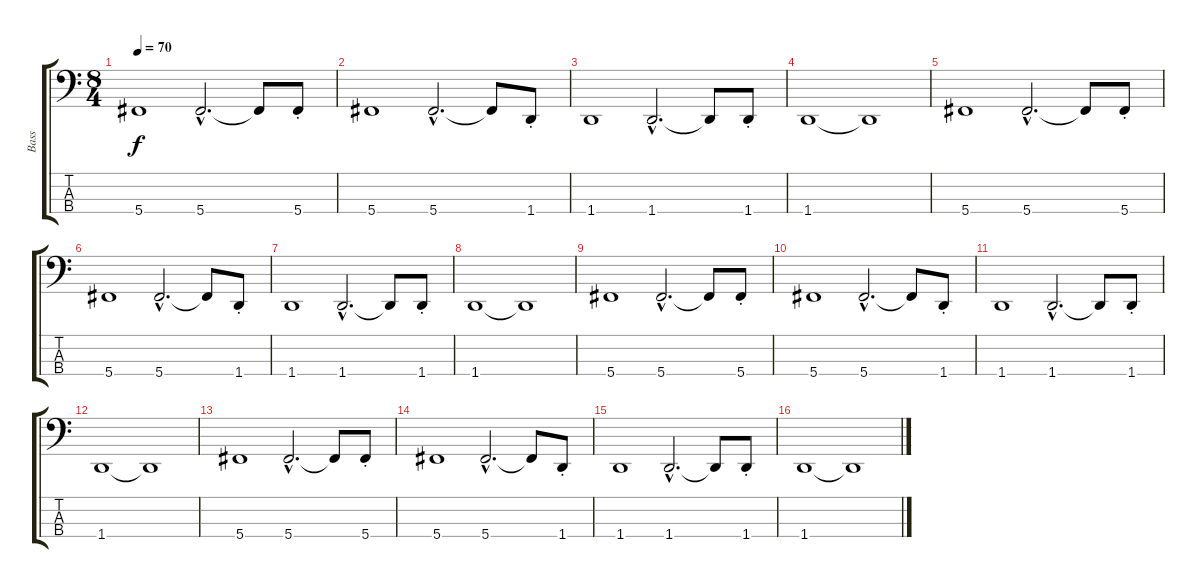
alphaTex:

\track ("Bass" "Bass") {instrument electricbasspick}
\staff {score tabs}
\tuning (E2 B1 Gb1 Db1) {hide}
\ts (8 4)
\tempo 70
\clef f4
\ks c
5.4.1{dy f} 5.4{hac}.2{d} 5.4{t}.8 5.4{st}.8 |
5.4.1 5.4{hac}.2{d} 5.4{t}.8 1.4{st}.8 |
1.4.1 1.4{hac}.2{d} 1.4{t}.8 1.4{st}.8 |
1.4.1 1.4{t}.1 |
5.4.1 5.4{hac}.2{d} 5.4{t}.8 5.4{st}.8 |
5.4.1 5.4{hac}.2{d} 5.4{t}.8 1.4{st}.8 |
1.4.1 1.4{hac}.2{d} 1.4{t}.8 1.4{st}.8 |
1.4.1 1.4{t}.1 |
5.4.1 5.4{hac}.2{d} 5.4{t}.8 5.4{st}.8 |
5.4.1 5.4{hac}.2{d} 5.4{t}.8 1.4{st}.8 |
1.4.1 1.4{hac}.2{d} 1.4{t}.8 1.4{st}.8 |
1.4.1 1.4{t}.1 |
5.4.1 5.4{hac}.2{d} 5.4{t}.8 5.4{st}.8 |
5.4.1 5.4{hac}.2{d} 5.4{t}.8 1.4{st}.8 |
1.4.1 1.4{hac}.2{d} 1.4{t}.8 1.4{st}.8 |
1.4.1 1.4{t}.1
